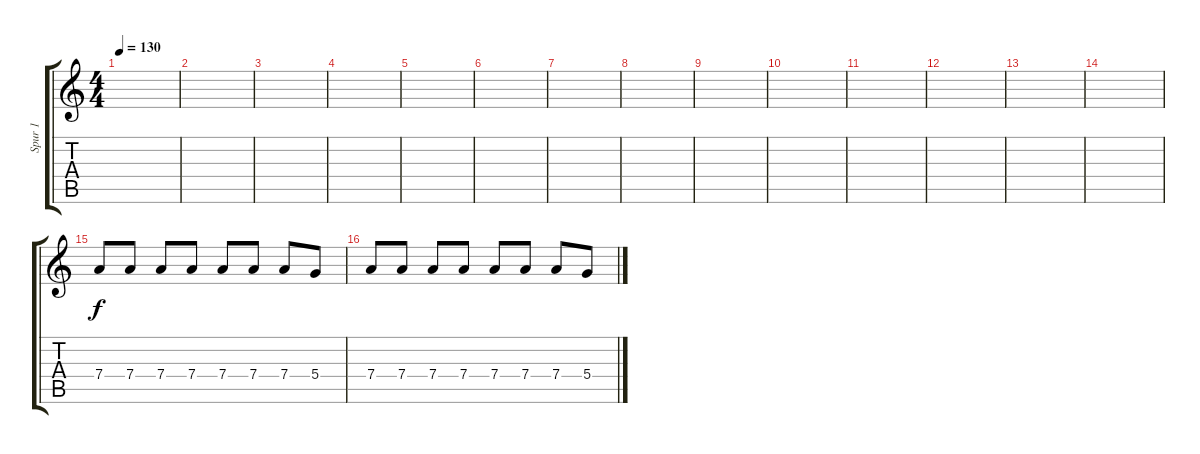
\track ("Spur 1" "Spur 1") {instrument overdrivenguitar}
\staff {score tabs}
\tuning (E4 B3 G3 D3 A2 E2) {hide}
\ts (4 4)
\tempo 130
\clef g2
\ks c
|
|
|
|
|
|
|
|
|
|
|
|
|
|
7.4.8 7.4.8 7.4.8 7.4.8 7.4.8 7.4.8 7.4.8 5.4.8 |
7.4.8 7.4.8 7.4.8 7.4.8 7.4.8 7.4.8 7.4.8 5.4.8
